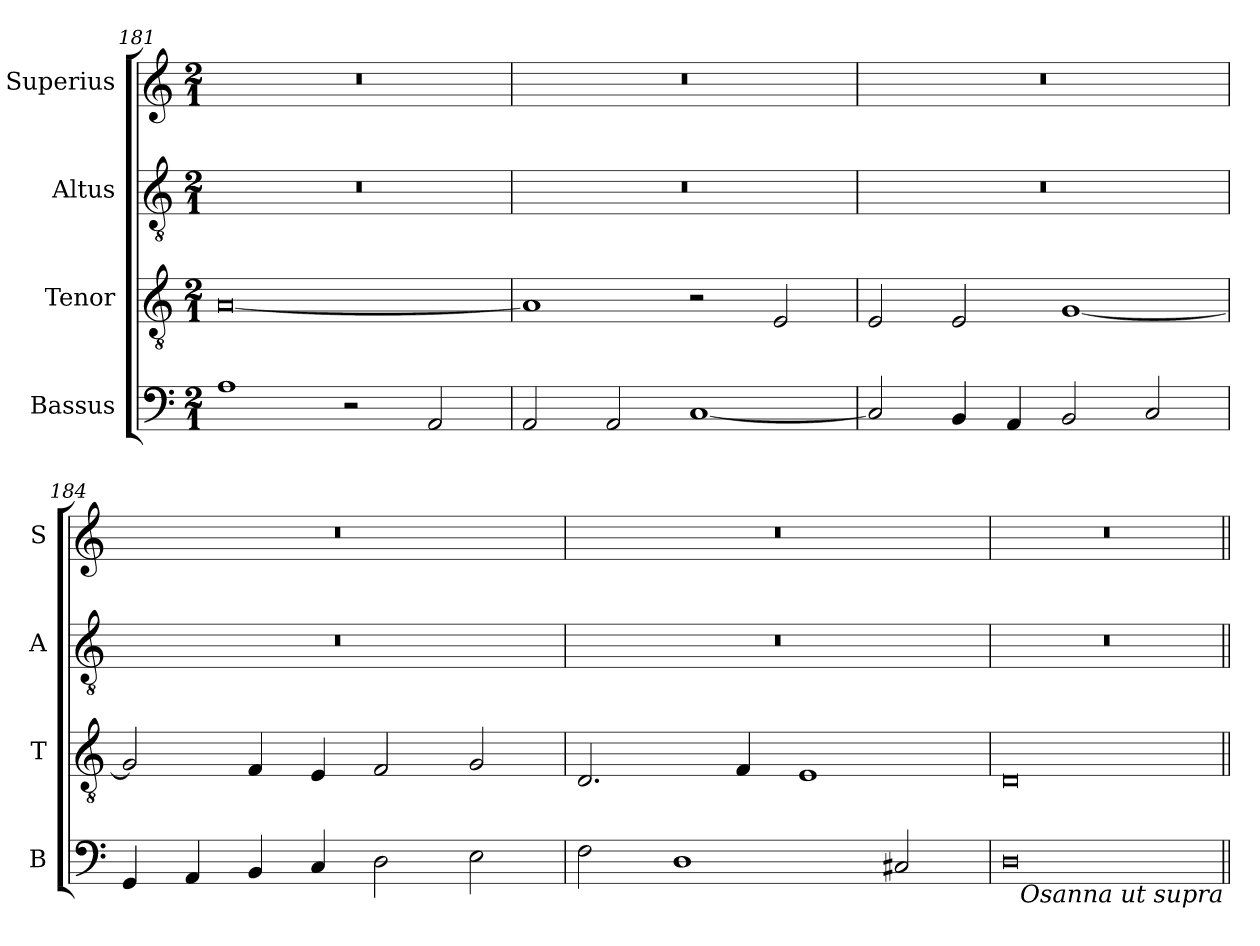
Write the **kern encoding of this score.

**kern	**kern	**kern	**kern
*part4	*part3	*part2	*part1
*staff4	*staff3	*staff2	*staff1
*I"Bassus	*I"Tenor	*I"Altus	*I"Superius
*I'B	*I'T	*I'A	*I'S
*clefF4	*clefGv2	*clefGv2	*clefG2
*k[]	*k[]	*k[]	*k[]
*M2/1	*M2/1	*M2/1	*M2/1
=181	=181	=181	=181
1A	[0A	0r	0r
2r	.	.	.
2AA/	.	.	.
=182	=182	=182	=182
2AA/	1A]	0r	0r
2AA/	.	.	.
[1C	2r	.	.
.	2E/	.	.
=183	=183	=183	=183
2C/]	2E/	0r	0r
4BB/	2E/	.	.
4AA/	.	.	.
2BB/	[1G	.	.
2C/	.	.	.
=184	=184	=184	=184
4GG/	2G/]	0r	0r
4AA/	.	.	.
4BB/	4F/	.	.
4C/	4E/	.	.
2D\	2F/	.	.
2E\	2G/	.	.
=185	=185	=185	=185
2F\	2.D/	0r	0r
1D	.	.	.
.	4F/	.	.
.	1E	.	.
2C#X/	.	.	.
=186	=186	=186	=186
0D	0D	0r	0r
!LO:TX:b:i:rj:t=Osanna ut supra	!	!	!
=||	=||	=||	=||
*-	*-	*-	*-
